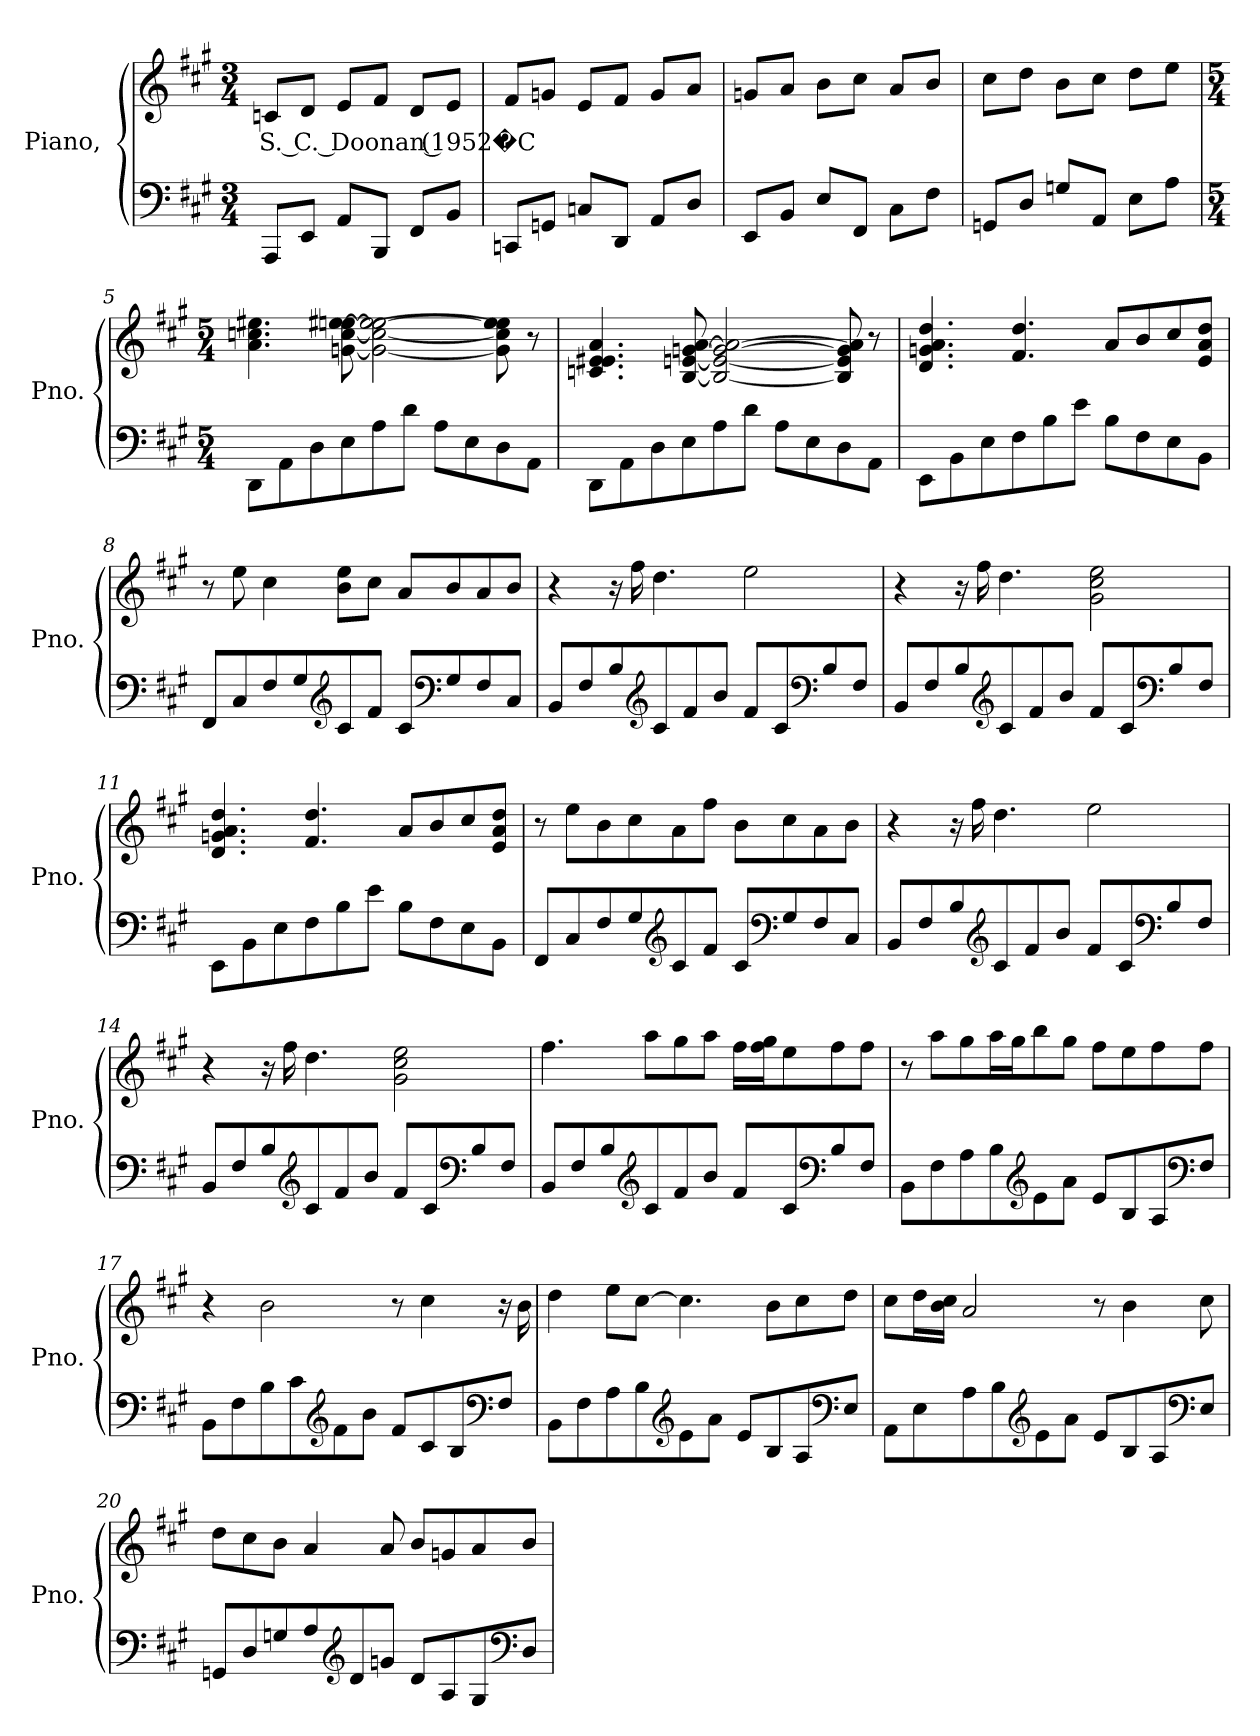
**kern	**kern	**text
*part2	*part1	*part1
*staff2	*staff1	*staff1
*I"Piano, \new	*I"Piano, \new	*
*I'Pno.	*I'Pno.	*
*clefF4	*clefG2	*
*k[f#c#g#]	*k[f#c#g#]	*
*M3/4	*M3/4	*
*MM135	*MM135	*
=1	=1	=1
!	!	!LO:LY:b
8AAA/L	8cn/L	S. C. Doonan (1952�C
8EE/J	8d/J	.
8AA/L	8e/L	.
8BBB/J	8f#/J	.
8FF#/L	8d/L	.
8BB/J	8e/J	.
=2	=2	=2
8CCn/L	8f#/L	.
8GGn/J	8gn/J	.
8Cn/L	8e/L	.
8DD/J	8f#/J	.
8AA/L	8g/L	.
8D/J	8a/J	.
=3	=3	=3
8EE/L	8gn/L	.
8BB/J	8a/J	.
8E/L	8b\L	.
8FF#/J	8cc#\J	.
8C#\L	8a/L	.
8F#\J	8b/J	.
!!LO:LB:g=z
=4	=4	=4
8GGn/L	8cc#\L	.
8D/J	8dd\J	.
8Gn/L	8b\L	.
8AA/J	8cc#\J	.
8E\L	8dd\L	.
8A\J	8ee\J	.
=5	=5	=5
*M5/4	*M5/4	*
8DD\L	4.a\ 4.ccn\ 4.ee#X\	.
8AA\	.	.
8D\	.	.
8E\	[8gn\ [8cc\ [8een\ [8ee#X\	.
8A\	2g\_ 2cc\_ 2ee\_ 2ee#\_	.
8d\J	.	.
8A\L	.	.
8E\	.	.
8D\	8g\] 8cc\] 8ee\] 8ee#\]	.
8AA\J	8r	.
=6	=6	=6
8DD\L	4.cn/ 4.e/ 4.e#X/ 4.a/	.
8AA\	.	.
8D\	.	.
8E\	[8B/ [8en/ [8gn/ [8a/	.
8A\	2B/_ 2e/_ 2g/_ 2a/_	.
8d\J	.	.
8A\L	.	.
8E\	.	.
8D\	8B/] 8e/] 8g/] 8a/]	.
8AA\J	8r	.
!!LO:LB:g=z
=7	=7	=7
8EE\L	4.d/ 4.gn/ 4.a/ 4.dd/	.
8BB\	.	.
8E\	.	.
8F#\	4.f#/ 4.dd/	.
8B\	.	.
8e\J	.	.
8B\L	8a/L	.
8F#\	8b/	.
8E\	8cc#/	.
8BB\J	8e/ 8a/ 8dd/J	.
=8	=8	=8
8FF#/L	8r	.
8C#/	8ee\	.
8F#/	4cc#\	.
8G#/	.	.
*clefG2	*	*
8c#/	8b\ 8ee\L	.
8f#/J	8cc#\J	.
8c#/L	8a/L	.
*clefF4	*	*
8G#/	8b/	.
8F#/	8a/	.
8C#/J	8b/J	.
=9	=9	=9
8BB/L	4r	.
8F#/	.	.
8B/	16r	.
.	16ff#\	.
*clefG2	*	*
8c#/	4.dd\	.
8f#/	.	.
8b/J	.	.
8f#/L	2ee\	.
8c#/	.	.
*clefF4	*	*
8B/	.	.
8F#/J	.	.
!!LO:LB:g=z
=10	=10	=10
8BB/L	4r	.
8F#/	.	.
8B/	16r	.
.	16ff#\	.
*clefG2	*	*
8c#/	4.dd\	.
8f#/	.	.
8b/J	.	.
8f#/L	2g#\ 2cc#\ 2ee\	.
8c#/	.	.
*clefF4	*	*
8B/	.	.
8F#/J	.	.
=11	=11	=11
8EE\L	4.d/ 4.gn/ 4.a/ 4.dd/	.
8BB\	.	.
8E\	.	.
8F#\	4.f#/ 4.dd/	.
8B\	.	.
8e\J	.	.
8B\L	8a/L	.
8F#\	8b/	.
8E\	8cc#/	.
8BB\J	8e/ 8a/ 8dd/J	.
=12	=12	=12
8FF#/L	8r	.
8C#/	8ee\L	.
8F#/	8b\	.
8G#/	8cc#\	.
*clefG2	*	*
8c#/	8a\	.
8f#/J	8ff#\J	.
8c#/L	8b\L	.
*clefF4	*	*
8G#/	8cc#\	.
8F#/	8a\	.
8C#/J	8b\J	.
!!LO:LB:g=z
=13	=13	=13
8BB/L	4r	.
8F#/	.	.
8B/	16r	.
.	16ff#\	.
*clefG2	*	*
8c#/	4.dd\	.
8f#/	.	.
8b/J	.	.
8f#/L	2ee\	.
8c#/	.	.
*clefF4	*	*
8B/	.	.
8F#/J	.	.
=14	=14	=14
8BB/L	4r	.
8F#/	.	.
8B/	16r	.
.	16ff#\	.
*clefG2	*	*
8c#/	4.dd\	.
8f#/	.	.
8b/J	.	.
8f#/L	2g#\ 2cc#\ 2ee\	.
8c#/	.	.
*clefF4	*	*
8B/	.	.
8F#/J	.	.
=15	=15	=15
8BB/L	4.ff#\	.
8F#/	.	.
8B/	.	.
*clefG2	*	*
8c#/	8aa\L	.
8f#/	8gg#\	.
8b/J	8aa\J	.
8f#/L	16ff#\LL	.
.	16ff#\ 16gg#\J	.
8c#/	8ee\	.
*clefF4	*	*
8B/	8ff#\	.
8F#/J	8ff#\J	.
!!LO:LB:g=z
=16	=16	=16
8BB\L	8r	.
8F#\	8aa\L	.
8A\	8gg#\	.
8B\	16aa\L	.
.	16gg#\J	.
*clefG2	*	*
8e\	8bb\	.
8a\J	8gg#\J	.
8e/L	8ff#\L	.
8B/	8ee\	.
8A/	8ff#\	.
*clefF4	*	*
8F#/J	8ff#\J	.
=17	=17	=17
8BB\L	4r	.
8F#\	.	.
8B\	2b\	.
8c#\	.	.
*clefG2	*	*
8f#\	.	.
8b\J	.	.
8f#/L	8r	.
8c#/	4cc#\	.
8B/	.	.
*clefF4	*	*
8F#/J	16r	.
.	16b\	.
=18	=18	=18
8BB\L	4dd\	.
8F#\	.	.
8A\	8ee\L	.
8B\	[8cc#\J	.
*clefG2	*	*
8e\	4.cc#\]	.
8a\J	.	.
8e/L	.	.
8B/	8b\L	.
8A/	8cc#\	.
*clefF4	*	*
8E/J	8dd\J	.
!!LO:PB:g=z
=19	=19	=19
8AA\L	8cc#\L	.
8E\	16dd\L	.
.	16b\ 16cc#\JJ	.
8A\	2a/	.
8B\	.	.
*clefG2	*	*
8e\	.	.
8a\J	.	.
8e/L	8r	.
8B/	4b\	.
8A/	.	.
*clefF4	*	*
8E/J	8cc#\	.
=20	=20	=20
8GGn/L	8dd\L	.
8D/	8cc#\	.
8Gn/	8b\J	.
8A/	4a/	.
*clefG2	*	*
8d/	.	.
8gn/J	8a/	.
8d/L	8b/L	.
8A/	8gn/	.
8G/	8a/	.
*clefF4	*	*
8D/J	8b/J	.
=	=	=
*-	*-	*-
